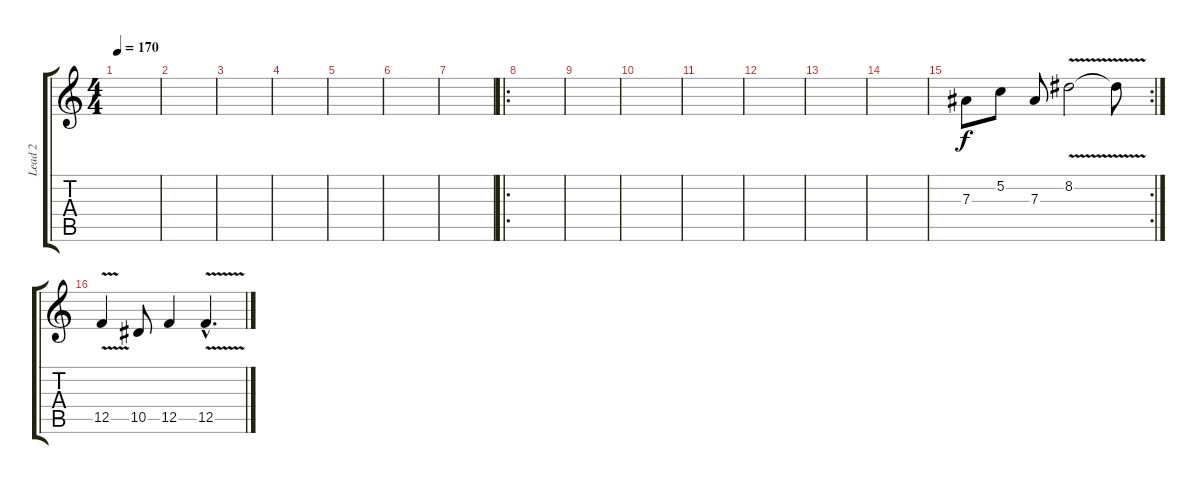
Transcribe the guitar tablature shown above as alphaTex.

\track ("Lead 2" "Lead 2") {instrument distortionguitar}
\staff {score tabs}
\tuning (C4 G3 Eb3 Bb2 F2 C2) {hide}
\ts (4 4)
\tempo 170
\clef g2
\ks c
|
|
|
|
|
|
|
\ro
|
|
|
|
|
|
|
\rc 2
7.3.8 5.2.8 7.3.8 8.2{v}.2 8.2{t}.8 |
12.5{v}.4 10.5.8 12.5.4 12.5{v hac}.4{d}
